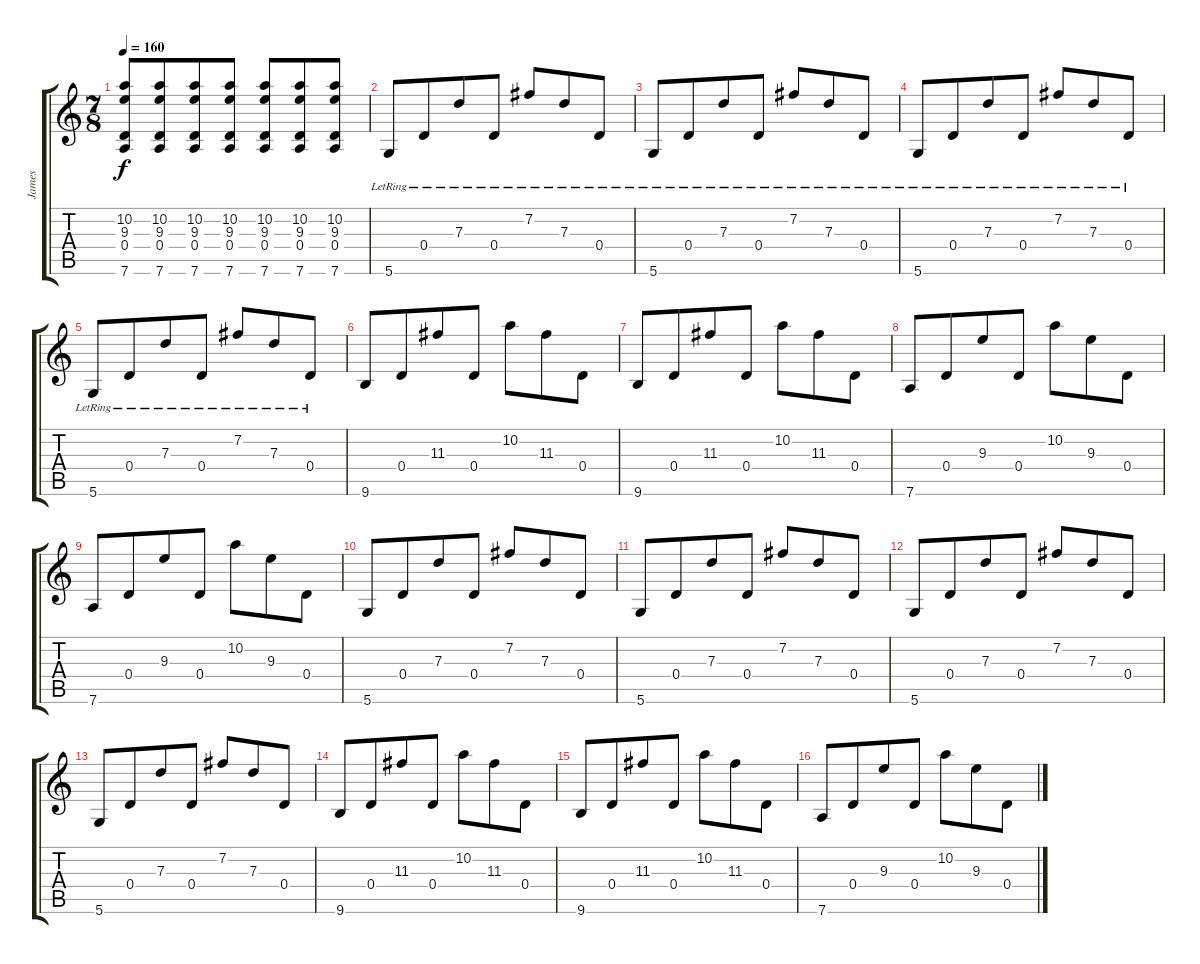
\track ("James" "James") {instrument distortionguitar}
\staff {score tabs}
\tuning (E4 B3 G3 D3 A2 D2) {hide}
\ts (7 8)
\tempo 160
\clef g2
\ks c
(10.2 9.3 0.4 7.6).8{dy f} (10.2 9.3 0.4 7.6).8 (10.2 9.3 0.4 7.6).8 (10.2 9.3 0.4 7.6).8 (10.2 9.3 0.4 7.6).8 (10.2 9.3 0.4 7.6).8 (10.2 9.3 0.4 7.6).8 |
5.6{lr}.8{instrument electricguitarjazz} 0.4{lr}.8 7.3{lr}.8 0.4{lr}.8 7.2{lr}.8 7.3{lr}.8 0.4{lr}.8 |
5.6{lr}.8 0.4{lr}.8 7.3{lr}.8 0.4{lr}.8 7.2{lr}.8 7.3{lr}.8 0.4{lr}.8 |
5.6{lr}.8 0.4{lr}.8 7.3{lr}.8 0.4{lr}.8 7.2{lr}.8 7.3{lr}.8 0.4{lr}.8 |
5.6{lr}.8 0.4{lr}.8 7.3{lr}.8 0.4{lr}.8 7.2{lr}.8 7.3{lr}.8 0.4{lr}.8 |
9.6.8{instrument distortionguitar} 0.4.8 11.3.8 0.4.8 10.2.8 11.3.8 0.4.8 |
9.6.8 0.4.8 11.3.8 0.4.8 10.2.8 11.3.8 0.4.8 |
7.6.8 0.4.8 9.3.8 0.4.8 10.2.8 9.3.8 0.4.8 |
7.6.8 0.4.8 9.3.8 0.4.8 10.2.8 9.3.8 0.4.8 |
5.6.8 0.4.8 7.3.8 0.4.8 7.2.8 7.3.8 0.4.8 |
5.6.8 0.4.8 7.3.8 0.4.8 7.2.8 7.3.8 0.4.8 |
5.6.8 0.4.8 7.3.8 0.4.8 7.2.8 7.3.8 0.4.8 |
5.6.8 0.4.8 7.3.8 0.4.8 7.2.8 7.3.8 0.4.8 |
9.6.8 0.4.8 11.3.8 0.4.8 10.2.8 11.3.8 0.4.8 |
9.6.8 0.4.8 11.3.8 0.4.8 10.2.8 11.3.8 0.4.8 |
7.6.8 0.4.8 9.3.8 0.4.8 10.2.8 9.3.8 0.4.8
